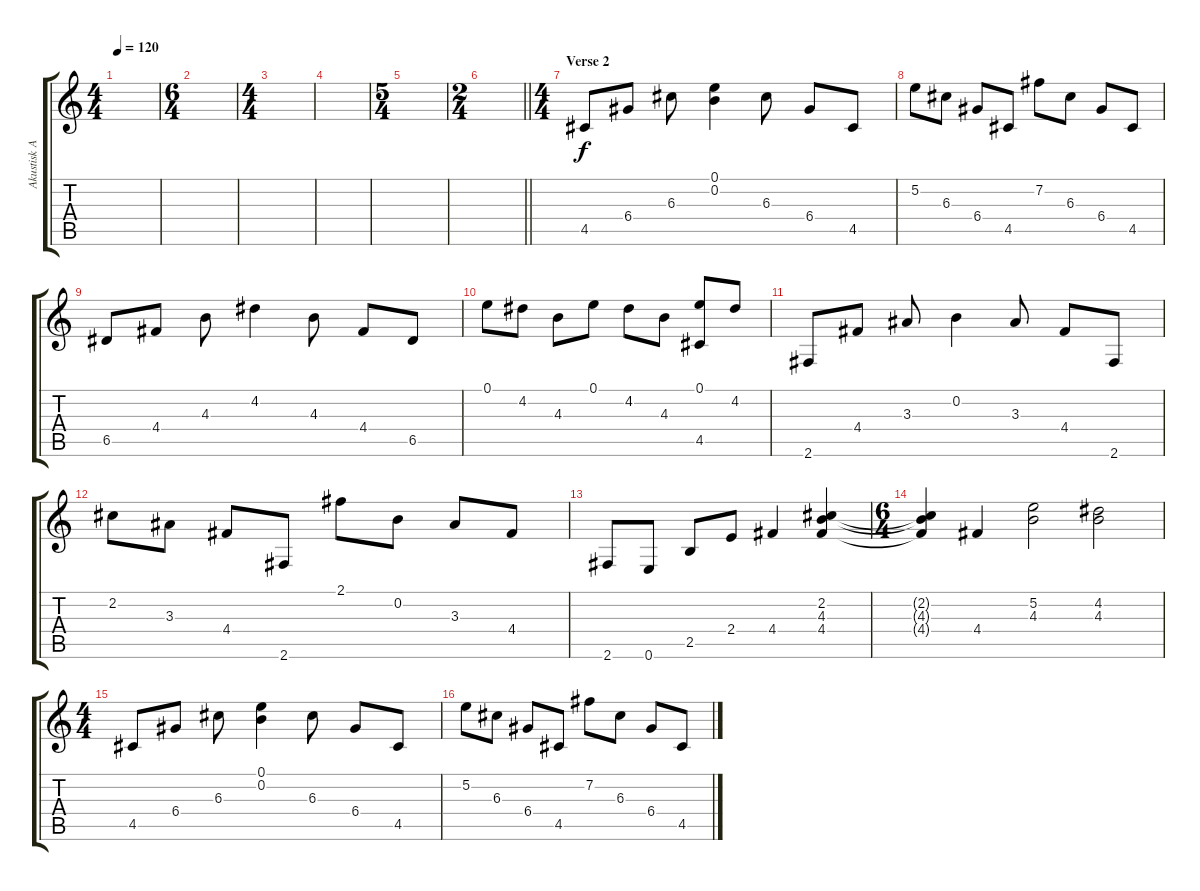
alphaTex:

\track ("Akustisk Aske" "Akustisk A") {instrument acousticguitarsteel}
\staff {score tabs}
\tuning (E4 B3 G3 D3 A2 E2) {hide}
\ts (4 4)
\tempo 120
\clef g2
\ks c
|
\ts (6 4)
|
\ts (4 4)
|
|
\ts (5 4)
|
\ts (2 4)
\barLineRight lightlight
|
\ts (4 4)
\section ("" "Verse 2")
4.5.8 6.4.8 6.3.8 (0.1 0.2).4 6.3.8 6.4.8 4.5.8 |
5.2.8 6.3.8 6.4.8 4.5.8 7.2.8 6.3.8 6.4.8 4.5.8 |
6.5.8 4.4.8 4.3.8 4.2.4 4.3.8 4.4.8 6.5.8 |
0.1.8 4.2.8 4.3.8 0.1.8 4.2.8 4.3.8 (0.1 4.5).8 4.2.8 |
2.6.8 4.4.8 3.3.8 0.2.4 3.3.8 4.4.8 2.6.8 |
2.2.8 3.3.8 4.4.8 2.6.8 2.1.8 0.2.8 3.3.8 4.4.8 |
2.6.8 0.6.8 2.5.8 2.4.8 4.4.4 (2.2 4.3 4.4).4 |
\ts (6 4)
(2.2{t} 4.3{t} 4.4{t}).4 4.4.4 (5.2 4.3).2 (4.2 4.3).2 |
\ts (4 4)
4.5.8 6.4.8 6.3.8 (0.1 0.2).4 6.3.8 6.4.8 4.5.8 |
5.2.8 6.3.8 6.4.8 4.5.8 7.2.8 6.3.8 6.4.8 4.5.8
